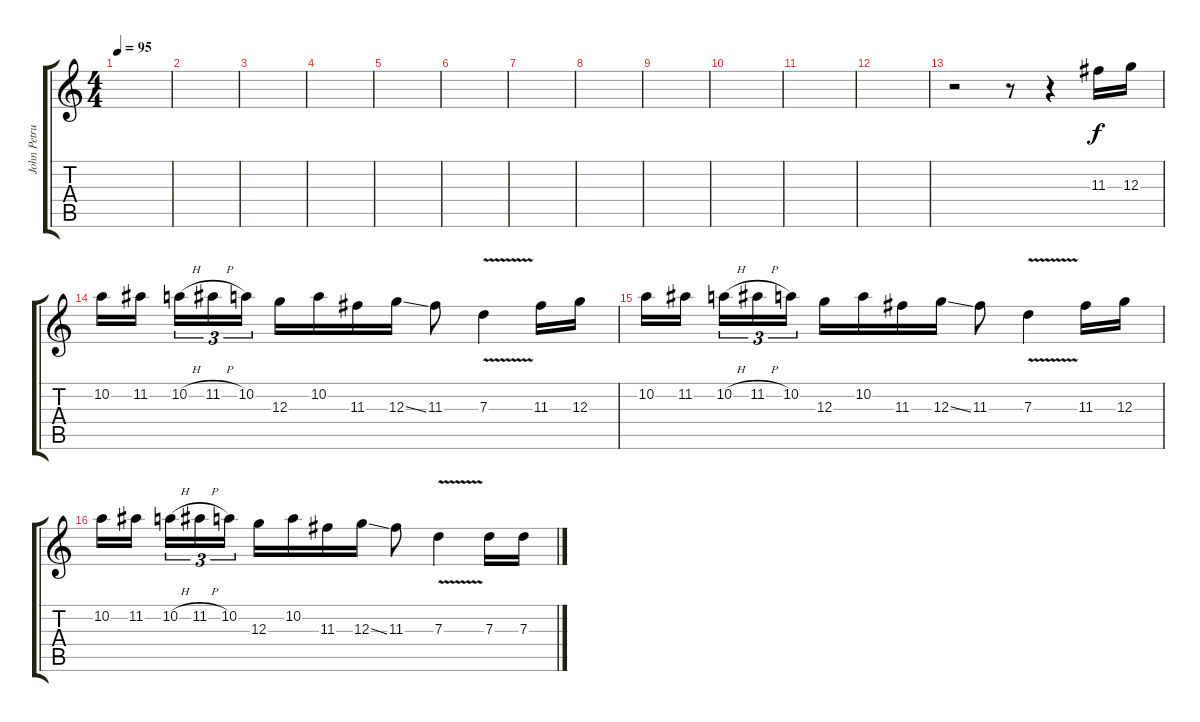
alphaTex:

\track ("John Petrucci" "John Petru") {instrument distortionguitar}
\staff {score tabs}
\tuning (E4 B3 G3 D3 A2 D2) {hide}
\ts (4 4)
\tempo 95
\clef g2
\ks c
|
|
|
|
|
|
|
|
|
|
|
|
r.2 r.8 r.4 11.3.16 12.3.16 |
10.2.16 11.2.16 10.2{h}.16{tu (3 2)} 11.2{h}.16{tu (3 2)} 10.2.16{tu (3 2)} 12.3.16 10.2.16 11.3.16 12.3{ss}.16 11.3.8 7.3{v}.4 11.3.16 12.3.16 |
10.2.16 11.2.16 10.2{h}.16{tu (3 2)} 11.2{h}.16{tu (3 2)} 10.2.16{tu (3 2)} 12.3.16 10.2.16 11.3.16 12.3{ss}.16 11.3.8 7.3{v}.4 11.3.16 12.3.16 |
10.2.16 11.2.16 10.2{h}.16{tu (3 2)} 11.2{h}.16{tu (3 2)} 10.2.16{tu (3 2)} 12.3.16 10.2.16 11.3.16 12.3{ss}.16 11.3.8 7.3{v}.4 7.3.16 7.3.16
